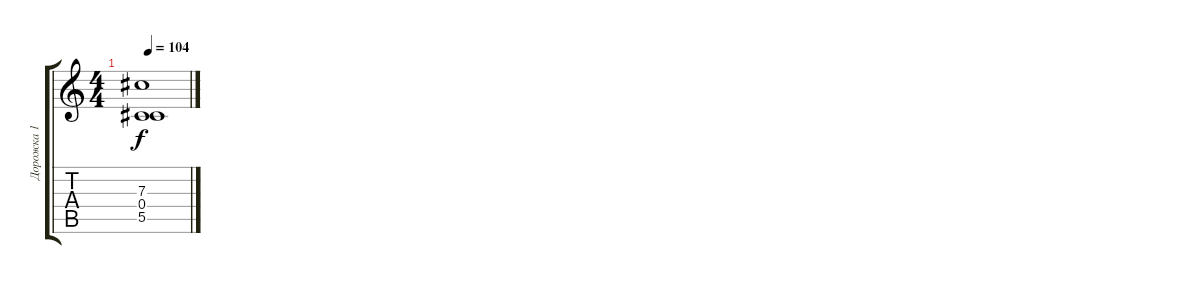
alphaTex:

\track ("Дорожка 1" "Дорожка 1") {instrument distortionguitar}
\staff {score tabs}
\tuning (Eb4 Bb3 Gb3 Db3 Ab2 Db2) {hide}
\ts (4 4)
\tempo 104
\clef g2
\ks c
(7.3{t} 0.4 5.5{t}).1{dy f}
